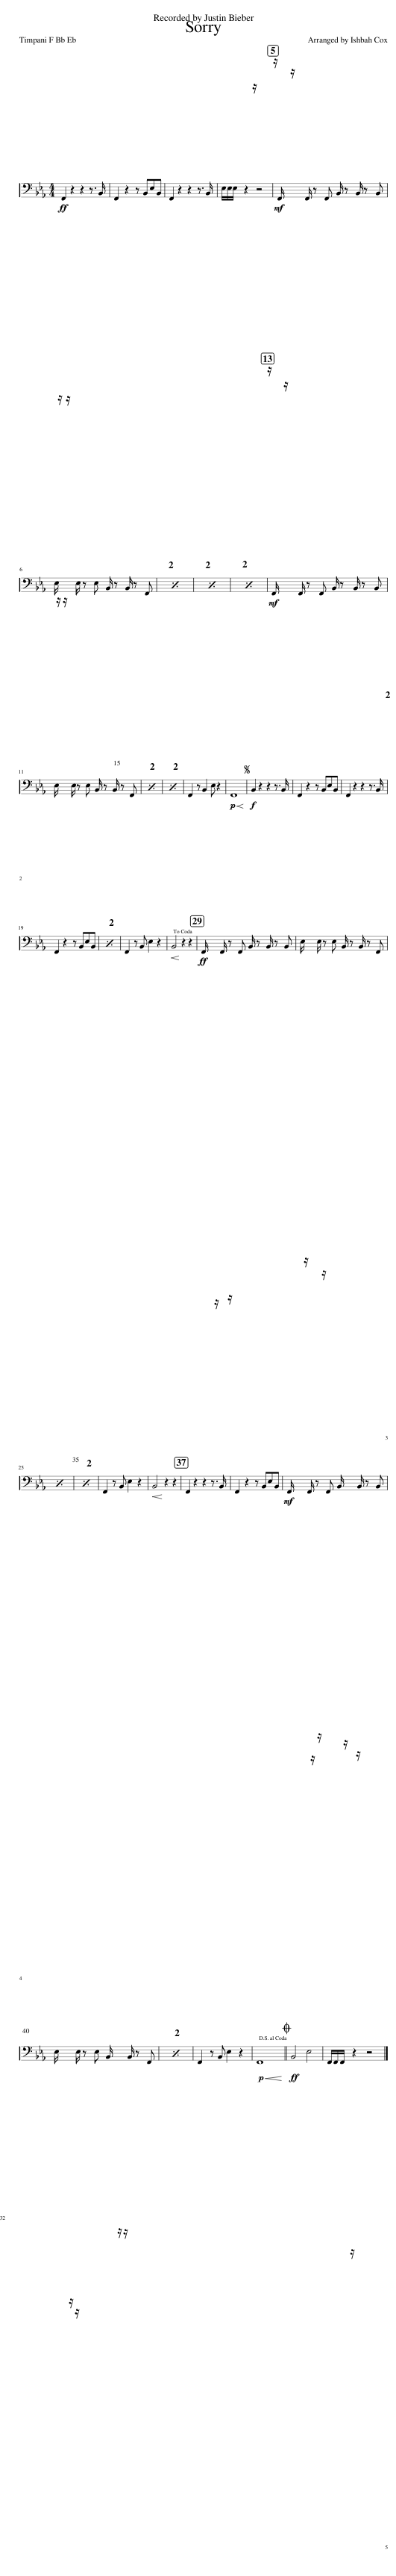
X:1
L:1/8
M:4/4
I:linebreak $
K:Eb
V:1 bass
V:1
!ff! F,,2 z2 z2 z3/2 B,,/ | F,,2 z2 z B,,E,B,, | F,,2 z2 z2 z3/2 B,,/ | E,/E,/E,/ z/ z2 z4 |!mf! F,,/ z/ z/ F,,/ z F,, B,,/ z B,,/ z B,, |$ %5
 E,/ z/ z/ E,/ z E, B,,/ z B,,/ z F,, | x8 | x8 | x8 |!mf! F,,/ z/ z/ F,,/ z F,, B,,/ z B,,/ z B,, |$ %10
 E,/ z/ z/ E,/ z E, B,,/ z B,,/ z F,, | x8 | x8 | F,,2 z B,,2 E, z2 |!p!!<(! F,,8!<)! | %15
S!f! B,,2 z2 z2 z3/2 B,,/ | F,,2 z2 z B,,E,B,, | F,,2 z2 z2 z3/2 B,,/ |$ F,,2 z2 z B,,E,B,, | x8 | %20
 F,,2 z B,, E,2 z2 |!<(! B,,4!<)! z2 z2!dacoda! |!ff! F,,/ z/ z/ F,,/ z F,, B,,/ z B,,/ z B,, | E,/ z/ z/ E,/ z E, B,,/ z B,,/ z F,, |$ x8 | %25
 x8 | F,,2 z B,, E,2 z2 |!<(! B,,4!<)! z2 z2 | F,,2 z2 z2 z3/2 B,,/ | F,,2 z2 z B,,E,B,, | %30
!mf! F,,/ z/ z/ F,,/ z F,, B,,/ z/ z/ B,,/ z B,, |$ E,/ z/ z/ E,/ z E, B,,/ z/ z/ B,,/ z F,, | x8 | F,,2 z B,, E,2 z2 |!p!!<(! F,,8!<)!!D.S.! || %35
O!ff! B,,4 E,4 | F,,/F,,/F,,/ z/ z2 z4 |] %37
